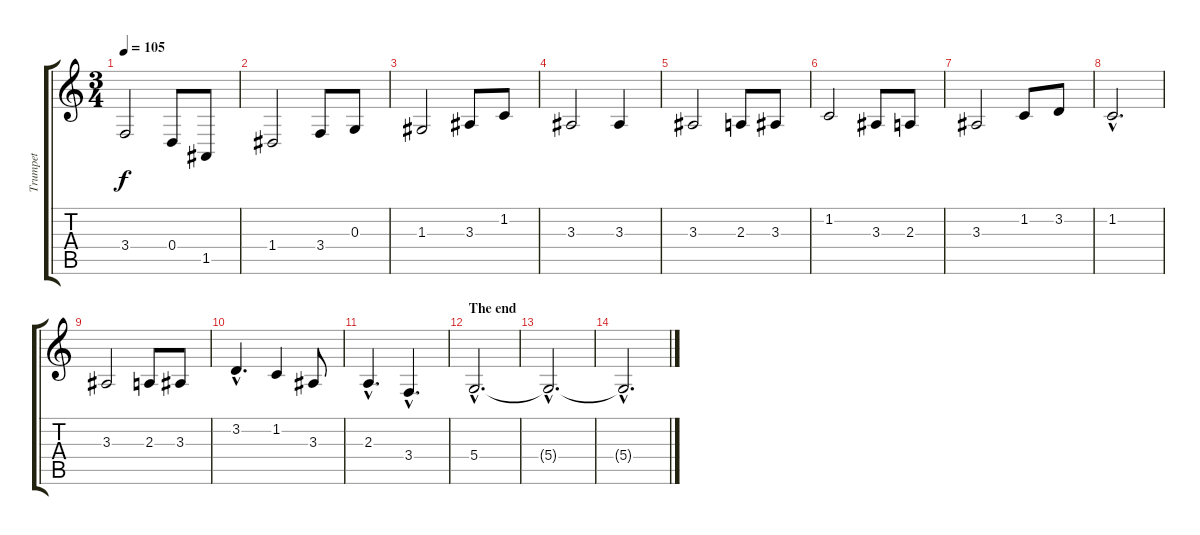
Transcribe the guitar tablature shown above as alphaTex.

\track ("Trumpet" "Trumpet") {instrument trumpet}
\staff {score tabs}
\tuning (E4 B3 G3 D3 A2 E2) {hide}
\ts (3 4)
\tempo 105
\clef g2
\ks c
3.4.2{dy f} 0.4.8 1.5.8 |
1.4.2 3.4.8 0.3.8 |
1.3.2 3.3.8 1.2.8 |
3.3.2 3.3.4 |
3.3.2 2.3.8 3.3.8 |
1.2.2 3.3.8 2.3.8 |
3.3.2 1.2.8 3.2.8 |
1.2{hac}.2{d} |
3.3.2 2.3.8 3.3.8 |
3.2{hac}.4{d} 1.2.4 3.3.8 |
2.3{hac}.4{d} 3.4{hac}.4{d} |
\section ("" "The end")
5.4{hac}.2{d volume 0} |
5.4{hac t}.2{d} |
5.4{hac t}.2{d}
